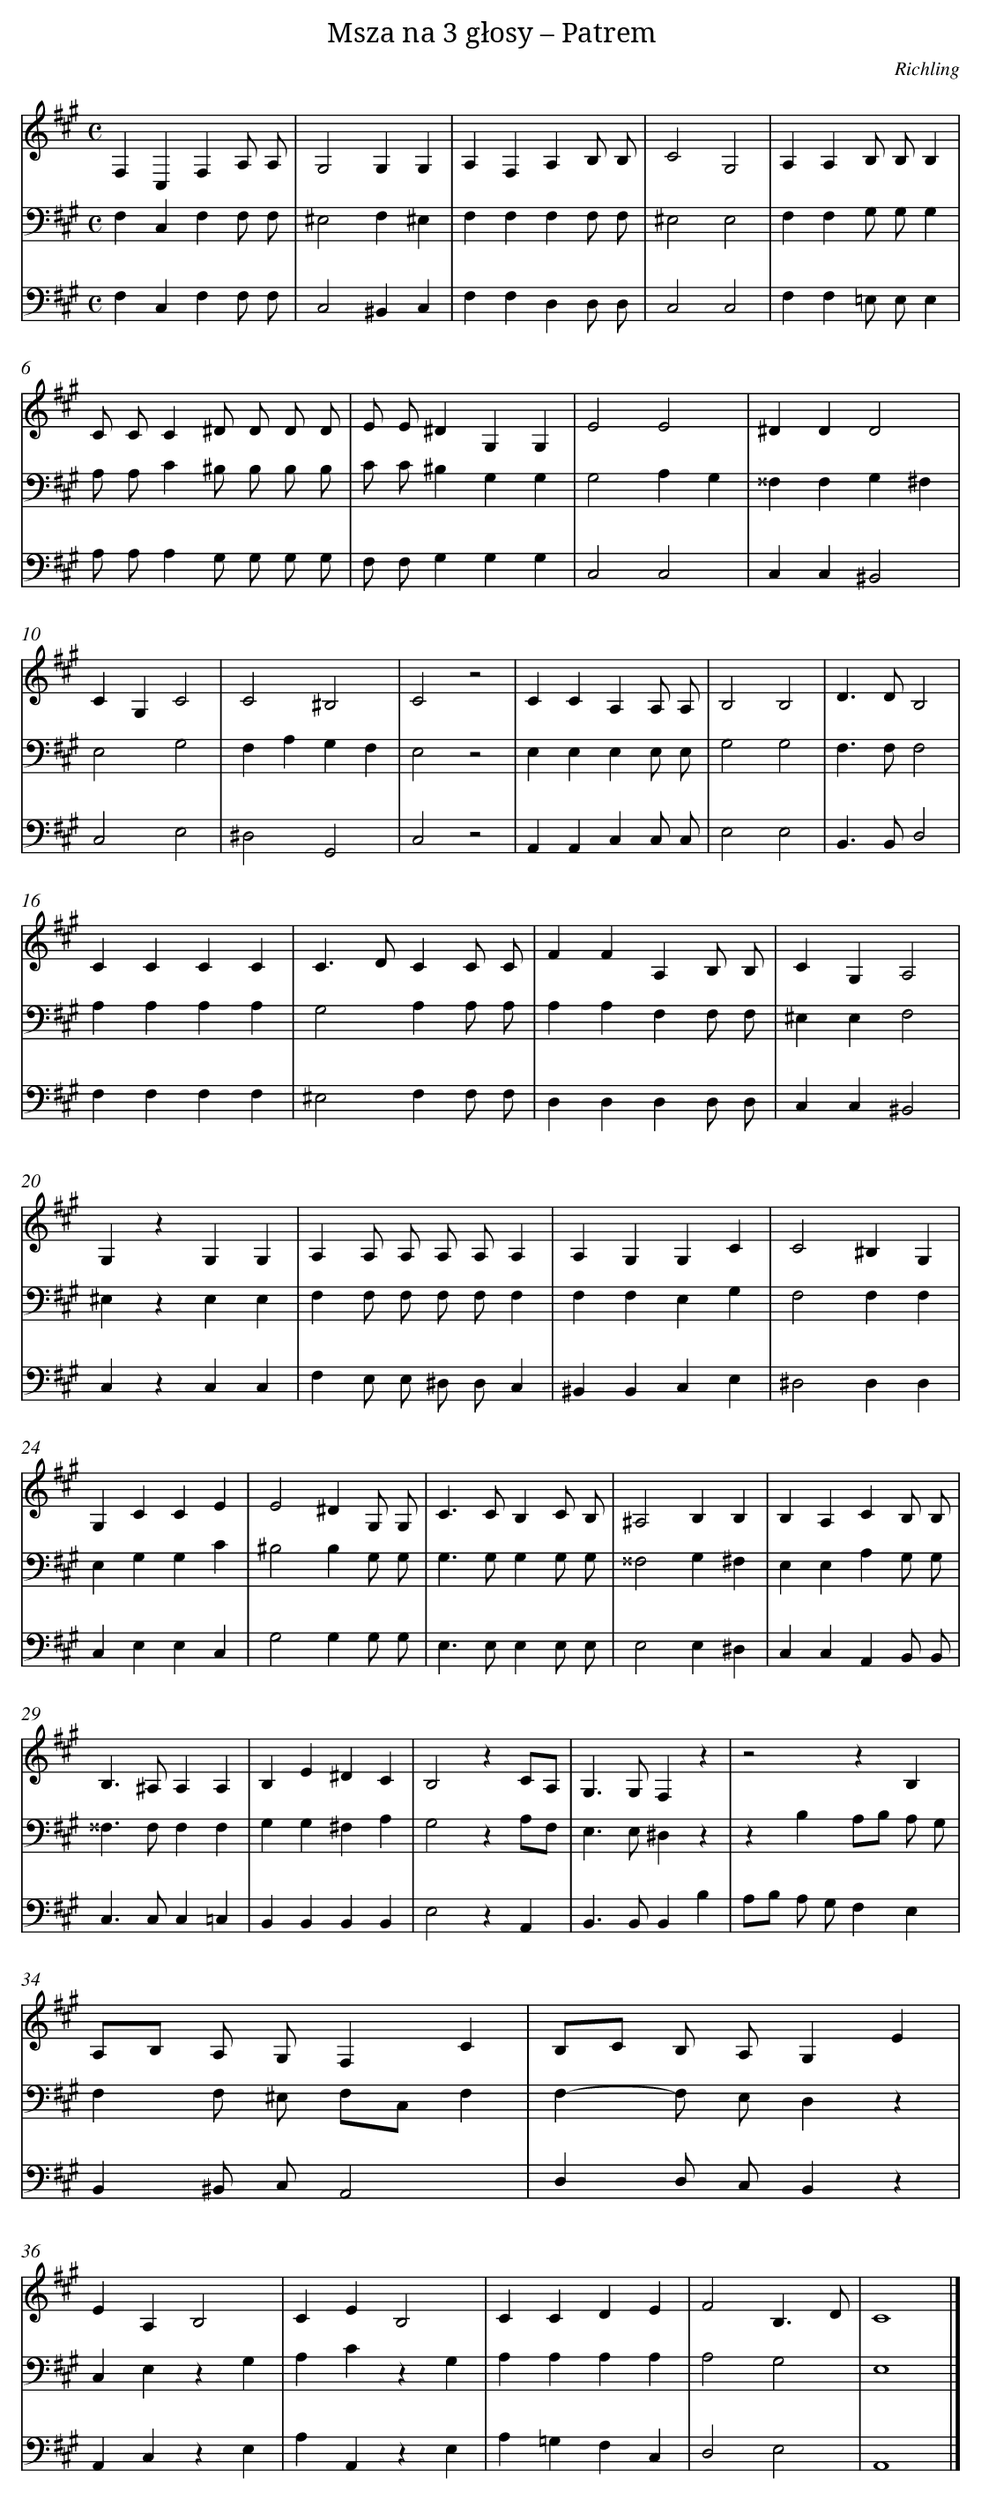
X:1
T: Msza na 3 głosy – Patrem
C: Richling
L: 1/4
M: C
V: 1 clef=treble
V: 2 clef=bass
V: 3 clef=bass
K: A
[V:1] F,C,F,A,/ A,/ |
[V:2] F,C,F,F,/ F,/ |
[V:3] F,C,F,F,/ F,/ |
[V:1] G,2G,G, |
[V:2] ^E,2F,^E, |
[V:3] C,2^B,,C, |
[V:1] A,F,A,B,/ B,/ |
[V:2] F,F,F,F,/ F,/ |
[V:3] F,F,D,D,/ D,/ |
[V:1] C2G,2 |
[V:2] ^E,2E,2 |
[V:3] C,2C,2 |
[V:1] A,A,B,/ B,/B, |
[V:2] F,F,G,/ G,/G, |
[V:3] F,F,=E,/ E,/E, |
[V:1] C/ C/C^D/ D/ D/ D/ |
[V:2] A,/ A,/C^B,/ B,/ B,/ B,/ |
[V:3] A,/ A,/A,G,/ G,/ G,/ G,/ |
[V:1] E/ E/^DG,G, |
[V:2] C/ C/^B,G,G, |
[V:3] F,/ F,/G,G,G, |
[V:1] E2E2 |
[V:2] G,2A,G, |
[V:3] C,2C,2 |
[V:1] ^DDD2 |
[V:2] ^^F,F,G,^F, |
[V:3] C,C,^B,,2 |
[V:1] CG,C2 |
[V:2] E,2G,2 |
[V:3] C,2E,2 |
[V:1] C2^B,2 |
[V:2] F,A,G,F, |
[V:3] ^D,2G,,2 |
[V:1] C2z2 |
[V:2] E,2z2 |
[V:3] C,2z2 |
[V:1] CCA,A,/ A,/ |
[V:2] E,E,E,E,/ E,/ |
[V:3] A,,A,,C,C,/ C,/ |
[V:1] B,2B,2 |
[V:2] G,2G,2 |
[V:3] E,2E,2 |
[V:1] D>DB,2 |
[V:2] F,>F,F,2 |
[V:3] B,,>B,,D,2 |
[V:1] CCCC |
[V:2] A,A,A,A, |
[V:3] F,F,F,F, |
[V:1] C>DCC/ C/ |
[V:2] G,2A,A,/ A,/ |
[V:3] ^E,2F,F,/ F,/ |
[V:1] FFA,B,/ B,/ |
[V:2] A,A,F,F,/ F,/ |
[V:3] D,D,D,D,/ D,/ |
[V:1] CG,A,2 |
[V:2] ^E,E,F,2 |
[V:3] C,C,^B,,2 |
[V:1] G,zG,G, |
[V:2] ^E,zE,E, |
[V:3] C,zC,C, |
[V:1] A,A,/ A,/ A,/ A,/A, |
[V:2] F,F,/ F,/ F,/ F,/F, |
[V:3] F,E,/ E,/ ^D,/ D,/C, |
[V:1] A,G,G,C |
[V:2] F,F,E,G, |
[V:3] ^B,,B,,C,E, |
[V:1] C2^B,G, |
[V:2] F,2F,F, |
[V:3] ^D,2D,D, |
[V:1] G,CCE |
[V:2] E,G,G,C |
[V:3] C,E,E,C, |
[V:1] E2^DG,/ G,/ |
[V:2] ^B,2B,G,/ G,/ |
[V:3] G,2G,G,/ G,/ |
[V:1] C>CB,C/ B,/ |
[V:2] G,>G,G,G,/ G,/ |
[V:3] E,>E,E,E,/ E,/ |
[V:1] ^A,2B,B, |
[V:2] ^^F,2G,^F, |
[V:3] E,2E,^D, |
[V:1] B,A,CB,/ B,/ |
[V:2] E,E,A,G,/ G,/ |
[V:3] C,C,A,,B,,/ B,,/ |
[V:1] B,>^A,A,A, |
[V:2] ^^F,>F,F,F, |
[V:3] C,>C,C,=C, |
[V:1] B,E^DC |
[V:2] G,G,^F,A, |
[V:3] B,,B,,B,,B,, |
[V:1] B,2zC/A,/ |
[V:2] G,2zA,/F,/ |
[V:3] E,2zA,, |
[V:1] G,>G,F,z |
[V:2] E,>E,^D,z |
[V:3] B,,>B,,B,,B, |
[V:1] z2zB, |
[V:2] zB,A,/B,/ A,/ G,/ |
[V:3] A,/B,/ A,/ G,/F,E, |
[V:1] A,/B,/ A,/ G,/F,C |
[V:2] F,F,/ ^E,/ F,/C,/F, |
[V:3] B,,^B,,/ C,/A,,2 |
[V:1] B,/C/ B,/ A,/G,E |
[V:2] F,-F,/ E,/D,z |
[V:3] D,D,/ C,/B,,z |
[V:1] EA,B,2 |
[V:2] C,E,zG, |
[V:3] A,,C,zE, |
[V:1] CEB,2 |
[V:2] A,CzG, |
[V:3] A,A,,zE, |
[V:1] CCDE |
[V:2] A,A,A,A, |
[V:3] A,=G,F,C, |
[V:1] F2B,3/D/ |
[V:2] A,2G,2 |
[V:3] D,2E,2 |
[V:1] C4 |]
[V:2] E,4 |]
[V:3] A,,4 |]
